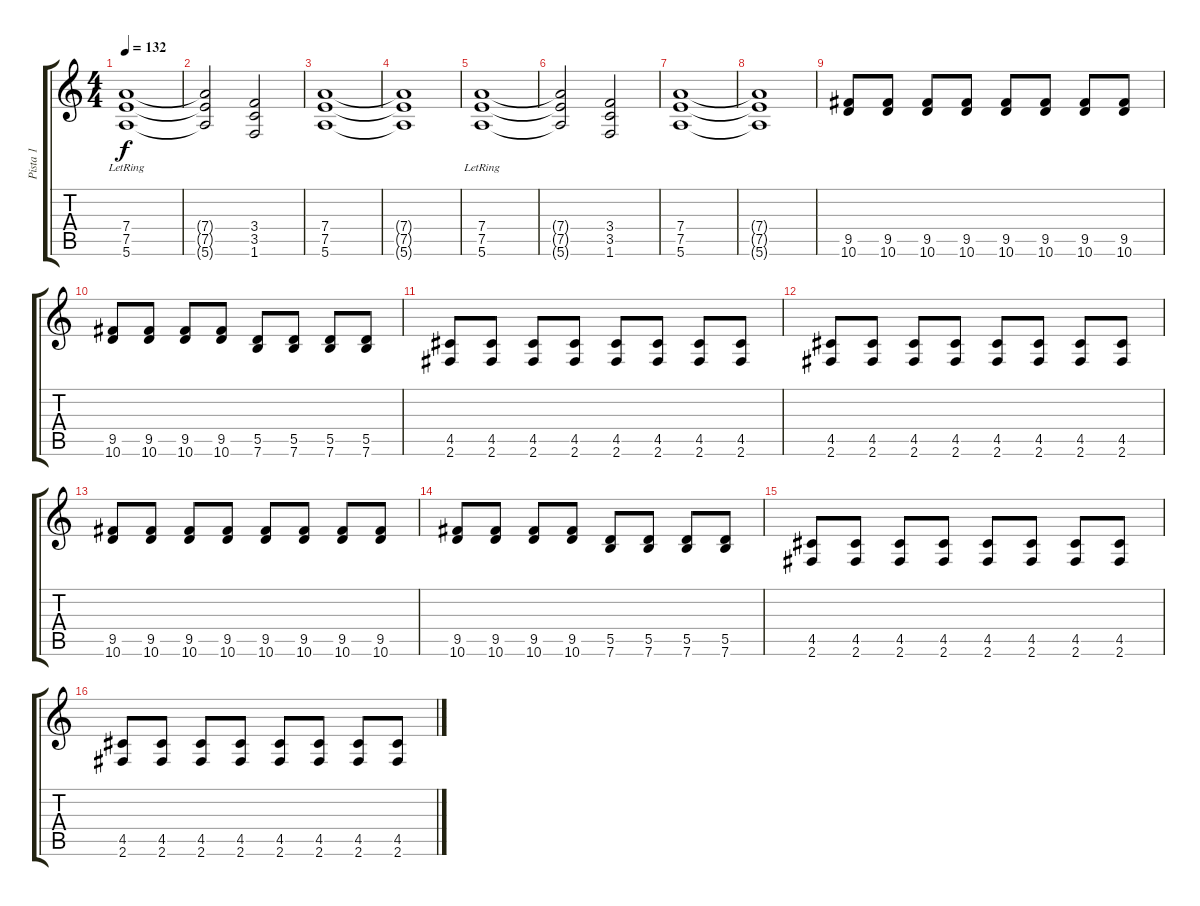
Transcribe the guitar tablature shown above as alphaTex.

\track ("Pista 1" "Pista 1") {instrument distortionguitar}
\staff {score tabs}
\tuning (E4 B3 G3 D3 A2 E2) {hide}
\ts (4 4)
\tempo 132
\clef g2
\ks c
(7.4 7.5 5.6{lr}).1{dy f} |
(7.4{t} 7.5{t} 5.6{t}).2 (3.4 3.5 1.6).2 |
(7.4 7.5 5.6).1 |
(7.4{t} 7.5{t} 5.6{t}).1 |
(7.4 7.5 5.6{lr}).1 |
(7.4{t} 7.5{t} 5.6{t}).2 (3.4 3.5 1.6).2 |
(7.4 7.5 5.6).1 |
(7.4{t} 7.5{t} 5.6{t}).1 |
(9.5 10.6).8 (9.5 10.6).8 (9.5 10.6).8 (9.5 10.6).8 (9.5 10.6).8 (9.5 10.6).8 (9.5 10.6).8 (9.5 10.6).8 |
(9.5 10.6).8 (9.5 10.6).8 (9.5 10.6).8 (9.5 10.6).8 (5.5 7.6).8 (5.5 7.6).8 (5.5 7.6).8 (5.5 7.6).8 |
(4.5 2.6).8 (4.5 2.6).8 (4.5 2.6).8 (4.5 2.6).8 (4.5 2.6).8 (4.5 2.6).8 (4.5 2.6).8 (4.5 2.6).8 |
(4.5 2.6).8 (4.5 2.6).8 (4.5 2.6).8 (4.5 2.6).8 (4.5 2.6).8 (4.5 2.6).8 (4.5 2.6).8 (4.5 2.6).8 |
(9.5 10.6).8 (9.5 10.6).8 (9.5 10.6).8 (9.5 10.6).8 (9.5 10.6).8 (9.5 10.6).8 (9.5 10.6).8 (9.5 10.6).8 |
(9.5 10.6).8 (9.5 10.6).8 (9.5 10.6).8 (9.5 10.6).8 (5.5 7.6).8 (5.5 7.6).8 (5.5 7.6).8 (5.5 7.6).8 |
(4.5 2.6).8 (4.5 2.6).8 (4.5 2.6).8 (4.5 2.6).8 (4.5 2.6).8 (4.5 2.6).8 (4.5 2.6).8 (4.5 2.6).8 |
(4.5 2.6).8 (4.5 2.6).8 (4.5 2.6).8 (4.5 2.6).8 (4.5 2.6).8 (4.5 2.6).8 (4.5 2.6).8 (4.5 2.6).8
